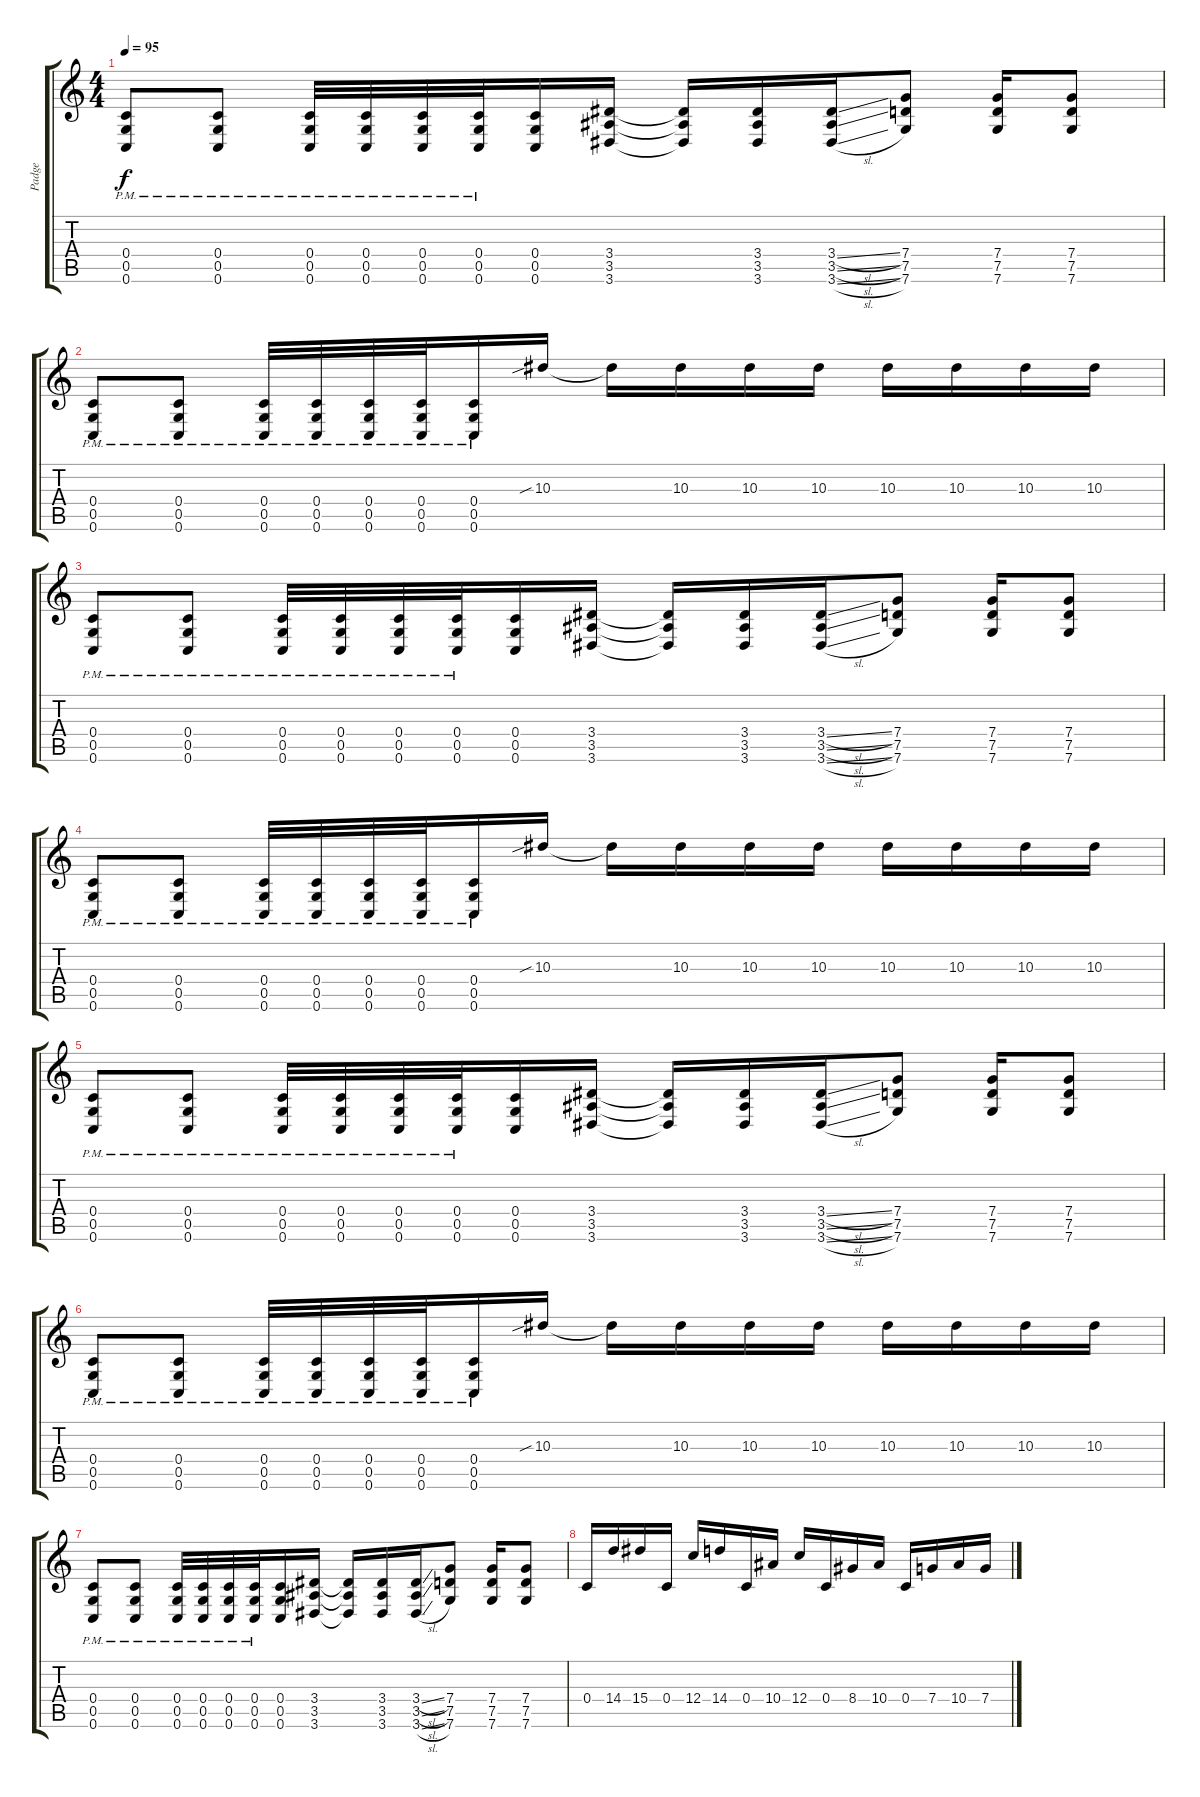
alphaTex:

\track ("Padge" "Padge") {instrument distortionguitar}
\staff {score tabs}
\tuning (D4 A3 F3 C3 G2 C2) {hide}
\ts (4 4)
\tempo 95
\clef g2
\ks c
(0.4{pm} 0.5{pm} 0.6{pm}).8{dy f} (0.4{pm} 0.5{pm} 0.6{pm}).8 (0.4{pm} 0.5{pm} 0.6{pm}).32 (0.4{pm} 0.5{pm} 0.6{pm}).32 (0.4{pm} 0.5{pm} 0.6{pm}).32 (0.4{pm} 0.5{pm} 0.6{pm}).32 (0.4 0.5 0.6).16 (3.4 3.5 3.6).16 (3.4{t} 3.5{t} 3.6{t}).16 (3.4 3.5 3.6).16 (3.4{sl} 3.5{sl} 3.6{sl}).16 (7.4 7.5 7.6).8 (7.4 7.5 7.6).16 (7.4 7.5 7.6).8 |
(0.4{pm} 0.5{pm} 0.6{pm}).8 (0.4{pm} 0.5{pm} 0.6{pm}).8 (0.4{pm} 0.5{pm} 0.6{pm}).32 (0.4{pm} 0.5{pm} 0.6{pm}).32 (0.4{pm} 0.5{pm} 0.6{pm}).32 (0.4{pm} 0.5{pm} 0.6{pm}).32 (0.4{pm} 0.5{pm} 0.6{pm}).16 10.3{sib}.16 10.3{t}.16 10.3.16 10.3.16 10.3.16 10.3.16 10.3.16 10.3.16 10.3.16 |
(0.4{pm} 0.5{pm} 0.6{pm}).8 (0.4{pm} 0.5{pm} 0.6{pm}).8 (0.4{pm} 0.5{pm} 0.6{pm}).32 (0.4{pm} 0.5{pm} 0.6{pm}).32 (0.4{pm} 0.5{pm} 0.6{pm}).32 (0.4{pm} 0.5{pm} 0.6{pm}).32 (0.4 0.5 0.6).16 (3.4 3.5 3.6).16 (3.4{t} 3.5{t} 3.6{t}).16 (3.4 3.5 3.6).16 (3.4{sl} 3.5{sl} 3.6{sl}).16 (7.4 7.5 7.6).8 (7.4 7.5 7.6).16 (7.4 7.5 7.6).8 |
(0.4{pm} 0.5{pm} 0.6{pm}).8 (0.4{pm} 0.5{pm} 0.6{pm}).8 (0.4{pm} 0.5{pm} 0.6{pm}).32 (0.4{pm} 0.5{pm} 0.6{pm}).32 (0.4{pm} 0.5{pm} 0.6{pm}).32 (0.4{pm} 0.5{pm} 0.6{pm}).32 (0.4{pm} 0.5{pm} 0.6{pm}).16 10.3{sib}.16 10.3{t}.16 10.3.16 10.3.16 10.3.16 10.3.16 10.3.16 10.3.16 10.3.16 |
(0.4{pm} 0.5{pm} 0.6{pm}).8 (0.4{pm} 0.5{pm} 0.6{pm}).8 (0.4{pm} 0.5{pm} 0.6{pm}).32 (0.4{pm} 0.5{pm} 0.6{pm}).32 (0.4{pm} 0.5{pm} 0.6{pm}).32 (0.4{pm} 0.5{pm} 0.6{pm}).32 (0.4 0.5 0.6).16 (3.4 3.5 3.6).16 (3.4{t} 3.5{t} 3.6{t}).16 (3.4 3.5 3.6).16 (3.4{sl} 3.5{sl} 3.6{sl}).16 (7.4 7.5 7.6).8 (7.4 7.5 7.6).16 (7.4 7.5 7.6).8 |
(0.4{pm} 0.5{pm} 0.6{pm}).8 (0.4{pm} 0.5{pm} 0.6{pm}).8 (0.4{pm} 0.5{pm} 0.6{pm}).32 (0.4{pm} 0.5{pm} 0.6{pm}).32 (0.4{pm} 0.5{pm} 0.6{pm}).32 (0.4{pm} 0.5{pm} 0.6{pm}).32 (0.4{pm} 0.5{pm} 0.6{pm}).16 10.3{sib}.16 10.3{t}.16 10.3.16 10.3.16 10.3.16 10.3.16 10.3.16 10.3.16 10.3.16 |
(0.4{pm} 0.5{pm} 0.6{pm}).8 (0.4{pm} 0.5{pm} 0.6{pm}).8 (0.4{pm} 0.5{pm} 0.6{pm}).32 (0.4{pm} 0.5{pm} 0.6{pm}).32 (0.4{pm} 0.5{pm} 0.6{pm}).32 (0.4{pm} 0.5{pm} 0.6{pm}).32 (0.4 0.5 0.6).16 (3.4 3.5 3.6).16 (3.4{t} 3.5{t} 3.6{t}).16 (3.4 3.5 3.6).16 (3.4{sl} 3.5{sl} 3.6{sl}).16 (7.4 7.5 7.6).8 (7.4 7.5 7.6).16 (7.4 7.5 7.6).8 |
0.4.16 14.4.16 15.4.16 0.4.16 12.4.16 14.4.16 0.4.16 10.4.16 12.4.16 0.4.16 8.4.16 10.4.16 0.4.16 7.4.16 10.4.16 7.4.16
